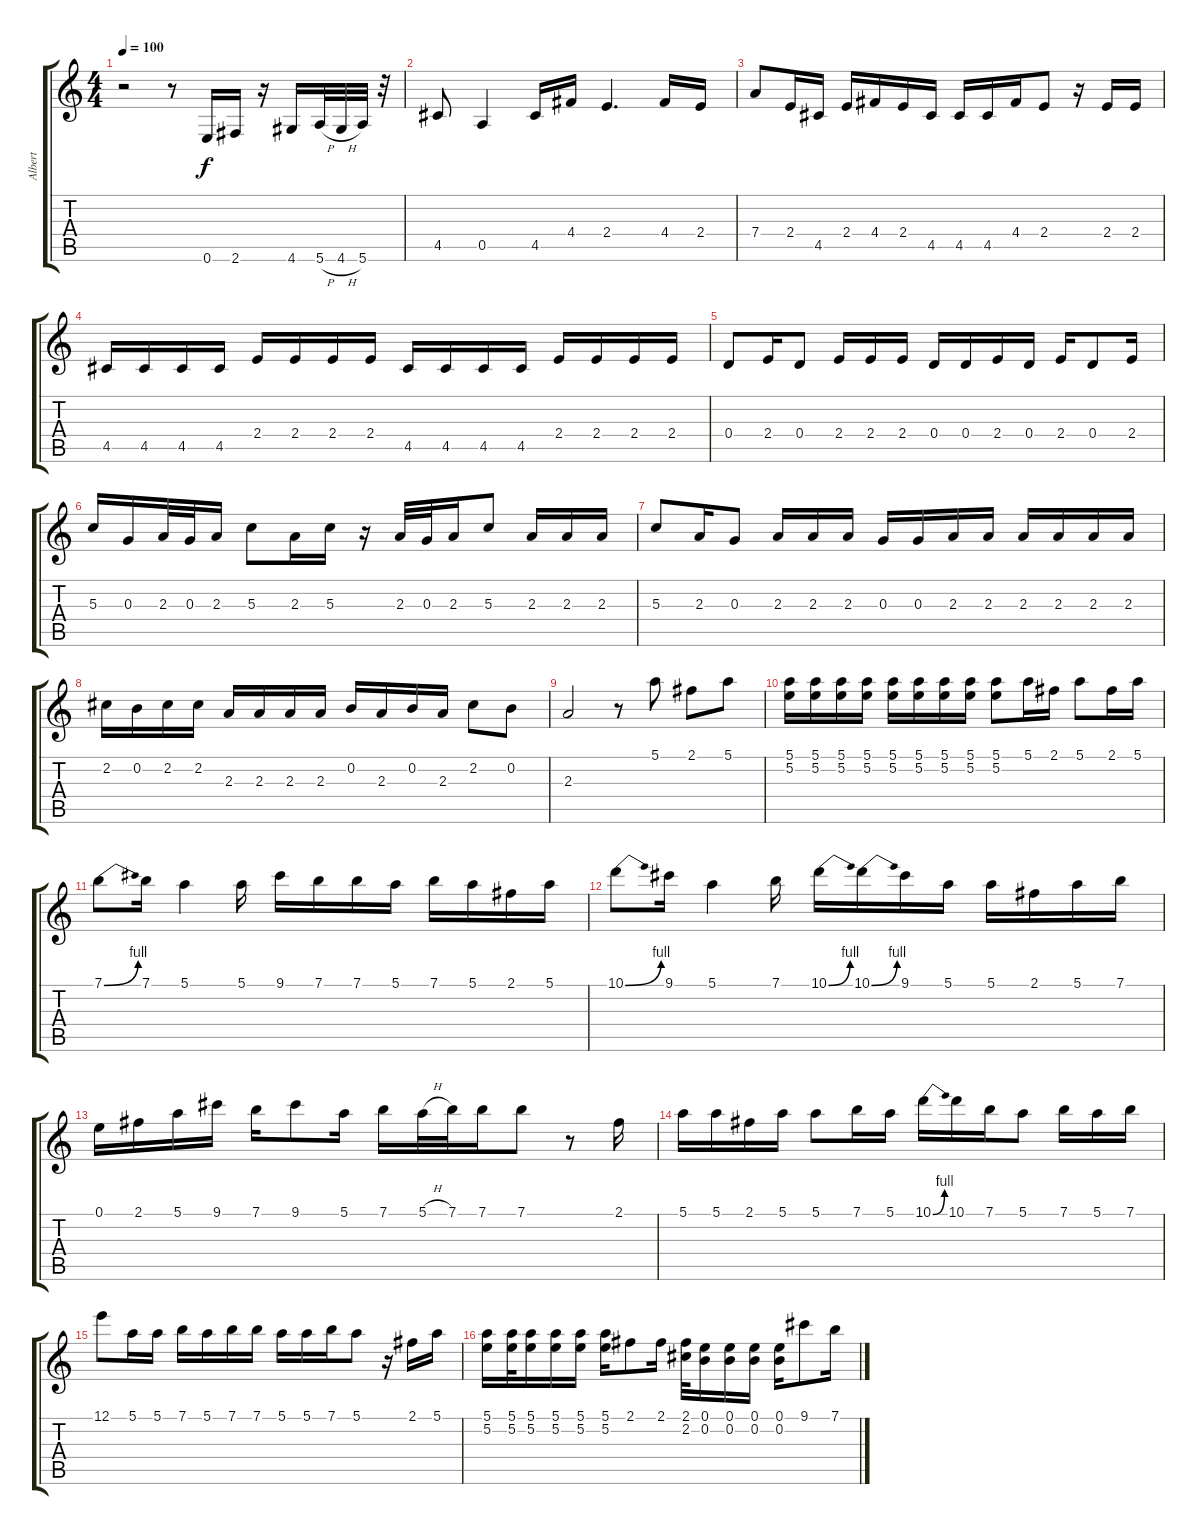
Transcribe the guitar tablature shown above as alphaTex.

\track ("Albert" "Albert") {instrument overdrivenguitar}
\staff {score tabs}
\tuning (E4 B3 G3 D3 A2 E2) {hide}
\ts (4 4)
\tempo 100
\clef g2
\ks c
r.2{dy f} r.8 0.6.16 2.6.16 r.16 4.6.16 5.6{h}.32 4.6{h}.32 5.6.32 r.32 |
4.5.8 0.5.4 4.5.16 4.4.16 2.4.4{d} 4.4.16 2.4.16 |
7.4.8 2.4.16 4.5.16 2.4.16 4.4.16 2.4.16 4.5.16 4.5.16 4.5.16 4.4.16 2.4.8 r.16 2.4.16 2.4.16 |
4.5.16 4.5.16 4.5.16 4.5.16 2.4.16 2.4.16 2.4.16 2.4.16 4.5.16 4.5.16 4.5.16 4.5.16 2.4.16 2.4.16 2.4.16 2.4.16 |
0.4.8 2.4.16 0.4.8 2.4.16 2.4.16 2.4.16 0.4.16 0.4.16 2.4.16 0.4.16 2.4.16 0.4.8 2.4.16 |
5.3.16 0.3.16 2.3.32 0.3.32 2.3.16 5.3.8 2.3.16 5.3.16 r.16 2.3.32 0.3.32 2.3.16 5.3.8 2.3.16 2.3.16 2.3.16 |
5.3.8 2.3.16 0.3.8 2.3.16 2.3.16 2.3.16 0.3.16 0.3.16 2.3.16 2.3.16 2.3.16 2.3.16 2.3.16 2.3.16 |
2.2.16 0.2.16 2.2.16 2.2.16 2.3.16 2.3.16 2.3.16 2.3.16 0.2.16 2.3.16 0.2.16 2.3.16 2.2.8 0.2.8 |
2.3.2 r.8 5.1.8 2.1.8 5.1.8 |
(5.1 5.2).16 (5.1 5.2).16 (5.1 5.2).16 (5.1 5.2).16 (5.1 5.2).16 (5.1 5.2).16 (5.1 5.2).16 (5.1 5.2).16 (5.1 5.2).8 5.1.16 2.1.16 5.1.8 2.1.16 5.1.16 |
7.1{be (bend 0 0 60 4)}.8 7.1.16 5.1.4 5.1.16 9.1.16 7.1.16 7.1.16 5.1.16 7.1.16 5.1.16 2.1.16 5.1.16 |
10.1{be (bend 0 0 60 4)}.8 9.1.16 5.1.4 7.1.16 10.1{be (bend 0 0 60 4)}.16 10.1{be (bend 0 0 60 4)}.16 9.1.16 5.1.16 5.1.16 2.1.16 5.1.16 7.1.16 |
0.1.16 2.1.16 5.1.16 9.1.16 7.1.16 9.1.8 5.1.16 7.1.16 5.1{h}.32 7.1.32 7.1.16 7.1.8 r.8 2.1.16 |
5.1.16 5.1.16 2.1.16 5.1.16 5.1.8 7.1.16 5.1.16 10.1{be (bend 0 0 60 4)}.16 10.1.16 7.1.16 5.1.8 7.1.16 5.1.16 7.1.16 |
12.1.8 5.1.16 5.1.16 7.1.16 5.1.16 7.1.16 7.1.16 5.1.16 5.1.16 7.1.16 5.1.8 r.16 2.1.16 5.1.16 |
(5.1 5.2).16 (5.1 5.2).32 (5.1 5.2).16 (5.1 5.2).16 (5.1 5.2).16 (5.1 5.2).16 2.1.8 2.1.16 (2.1 2.2).32 (0.1 0.2).16 (0.1 0.2).16 (0.1 0.2).16 (0.1 0.2).16 9.1.8 7.1.16
